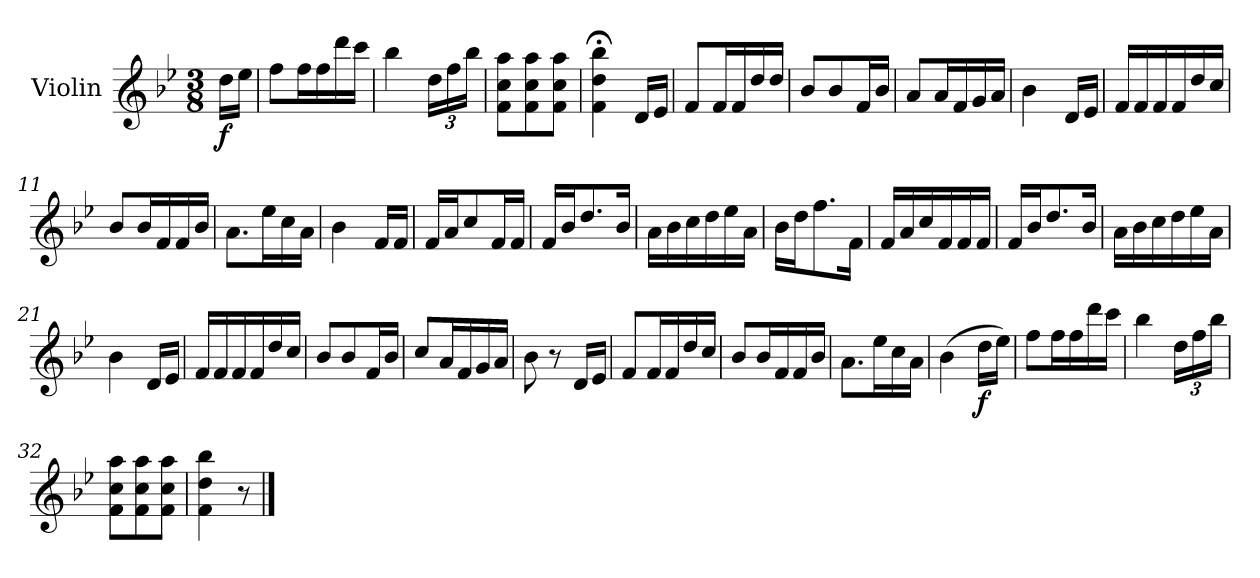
**kern	**dynam
*part1	*part1
*staff1	*staff1
*I"Violin	*
*I'Vln.	*
*clefG2	*
*k[b-e-]	*
*M3/8	*
=1	=1
!	!LO:DY:b
16dd\LL	f
16ee-\JJ	.
=2	=2
8ff\L	.
16ff\L	.
16ff\	.
16ddd\	.
16ccc\JJ	.
=3	=3
4bb-\	.
*Xbrackettup	*
24dd\LL	.
24ff\	.
24bb-\JJ	.
=4	=4
8f\ 8cc\ 8aa\L	.
8f\ 8cc\ 8aa\	.
8f\ 8cc\ 8aa\J	.
=5	=5
4f;<\ 4dd;<\ 4bb-;<\	.
16d/LL	.
16e-/JJ	.
=6	=6
8f/L	.
16f/L	.
16f/	.
16dd/	.
16dd/JJ	.
=7	=7
8b-/L	.
8b-/	.
16f/L	.
16b-/JJ	.
=8	=8
8a/L	.
16a/L	.
16f/	.
16g/	.
16a/JJ	.
!!LO:LB:g=z
=9	=9
4b-\	.
16d/LL	.
16e-/JJ	.
=10	=10
16f/LL	.
16f/	.
16f/	.
16f/	.
16dd/	.
16cc/JJ	.
=11	=11
8b-/L	.
16b-/L	.
16f/	.
16f/	.
16b-/JJ	.
=12	=12
8.a\L	.
16ee-\L	.
16cc\	.
16a\JJ	.
=13	=13
4b-\	.
16f/LL	.
16f/JJ	.
=14	=14
16f/LL	.
16a/J	.
8cc/	.
16f/L	.
16f/JJ	.
=15	=15
16f/LL	.
16b-/J	.
8.dd/	.
16b-/Jk	.
!!LO:LB:g=z
=16	=16
16a\LL	.
16b-\	.
16cc\	.
16dd\	.
16ee-\	.
16a\JJ	.
=17	=17
16b-\LL	.
16dd\J	.
8.ff\	.
16f\Jk	.
=18	=18
16f/LL	.
16a/	.
16cc/	.
16f/	.
16f/	.
16f/JJ	.
=19	=19
16f/LL	.
16b-/J	.
8.dd/	.
16b-/Jk	.
=20	=20
16a\LL	.
16b-\	.
16cc\	.
16dd\	.
16ee-\	.
16a\JJ	.
=21	=21
4b-\	.
16d/LL	.
16e-/JJ	.
=22	=22
16f/LL	.
16f/	.
16f/	.
16f/	.
16dd/	.
16cc/JJ	.
!!LO:LB:g=z
=23	=23
8b-/L	.
8b-/	.
16f/L	.
16b-/JJ	.
=24	=24
8cc/L	.
16a/L	.
16f/	.
16g/	.
16a/JJ	.
=25	=25
8b-\	.
8r	.
16d/LL	.
16e-/JJ	.
=26	=26
8f/L	.
16f/L	.
16f/	.
16dd/	.
16cc/JJ	.
=27	=27
8b-/L	.
16b-/L	.
16f/	.
16f/	.
16b-/JJ	.
=28	=28
8.a\L	.
16ee-\L	.
16cc\	.
16a\JJ	.
=29	=29
(>4b-\	.
!	!LO:DY:b
16dd\LL	f
16ee-\JJ)	.
=30	=30
8ff\L	.
16ff\L	.
16ff\	.
16ddd\	.
16ccc\JJ	.
!!LO:LB:g=z
=31	=31
4bb-\	.
24dd\LL	.
24ff\	.
24bb-\JJ	.
=32	=32
8f\ 8cc\ 8aa\L	.
8f\ 8cc\ 8aa\	.
8f\ 8cc\ 8aa\J	.
=33	=33
4f\ 4dd\ 4bb-\	.
8r	.
==	==
*-	*-
